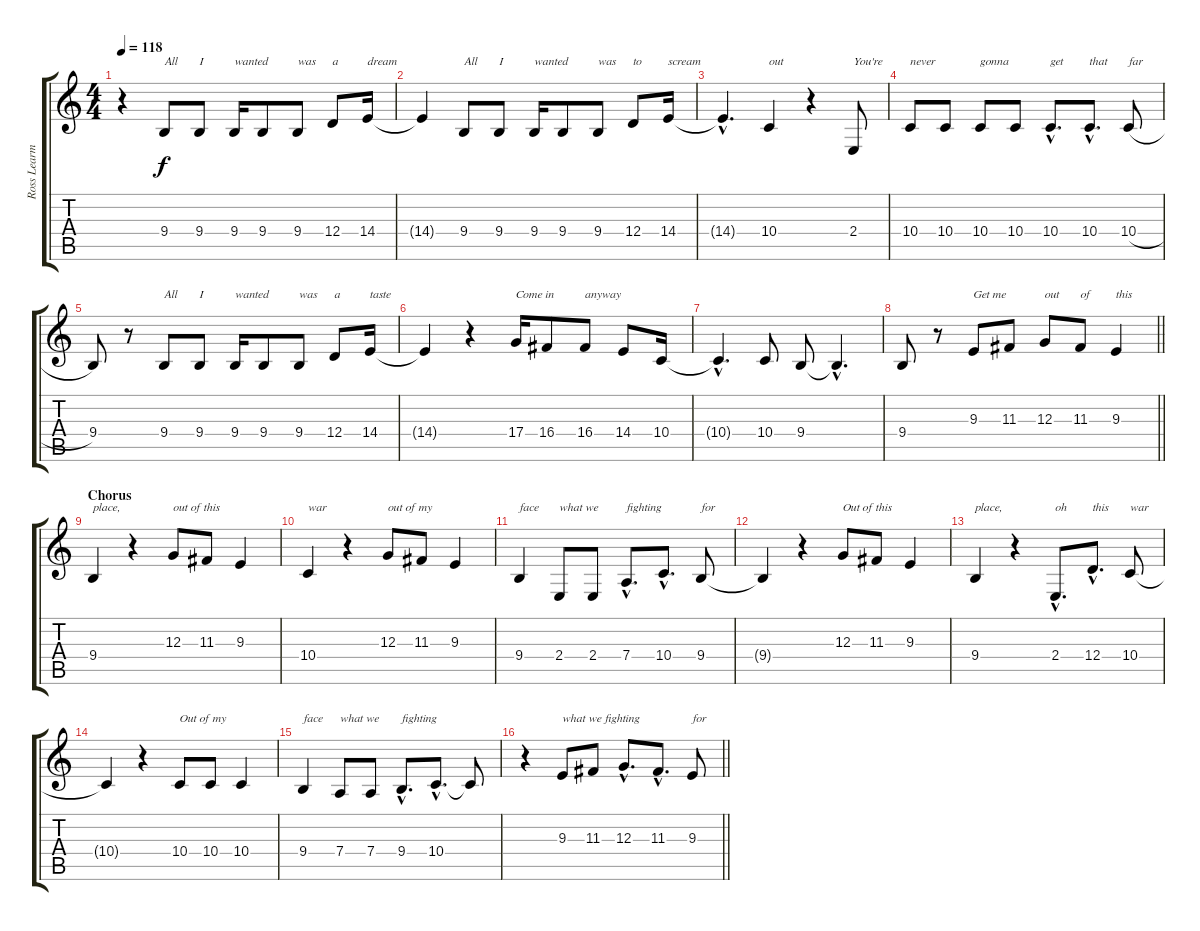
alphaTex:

\track ("Ross Learmonth (Vocals)" "Ross Learm") {instrument violin}
\staff {score tabs}
\tuning (E4 B3 G3 D3 A2 E2) {hide}
\ts (4 4)
\tempo 118
\clef g2
\ks c
r.4{dy f} 9.4.8{txt "All"} 9.4.8{txt "I"} 9.4.16{txt "wanted"} 9.4.8 9.4.8{txt "was"} 12.4.8{txt "a"} 14.4.16{txt "dream"} |
14.4{t}.4 9.4.8{txt "All"} 9.4.8{txt "I"} 9.4.16{txt "wanted"} 9.4.8 9.4.8{txt "was"} 12.4.8{txt "to"} 14.4.16{txt "scream"} |
14.4{hac t}.4{d} 10.4.4{txt "out"} r.4 2.4.8{txt "You're"} |
10.4.8{txt "never"} 10.4.8 10.4.8{txt "gonna"} 10.4.8 10.4{hac}.8{d txt "get"} 10.4{hac}.8{d txt "that"} 10.4{h}.8{txt "far"} |
9.4.8 r.8 9.4.8{txt "All"} 9.4.8{txt "I"} 9.4.16{txt "wanted"} 9.4.8 9.4.8{txt "was"} 12.4.8{txt "a"} 14.4.16{txt "taste"} |
14.4{t}.4 r.4 17.4.16{txt "Come in"} 16.4.8 16.4.8{txt "anyway"} 14.4.8 10.4.16 |
10.4{hac t}.4{d} 10.4.8 9.4.8 9.4{hac t}.4{d} |
\barLineRight lightlight
9.4.8 r.8 9.3.8{txt "Get me"} 11.3.8 12.3.8{txt "out"} 11.3.8{txt "of"} 9.3.4{txt "this"} |
\section ("" "Chorus")
9.4.4{txt "place,"} r.4 12.3.8{txt "out of this"} 11.3.8 9.3.4 |
10.4.4{txt "war"} r.4 12.3.8{txt "out of my"} 11.3.8 9.3.4 |
9.4.4{txt "face"} 2.4.8{txt "what we"} 2.4.8 7.4{hac}.8{d txt "fighting"} 10.4{hac}.8{d} 9.4.8{txt "for"} |
9.4{t}.4 r.4 12.3.8{txt "Out of this"} 11.3.8 9.3.4 |
9.4.4{txt "place,"} r.4 2.4{hac}.8{d txt "oh"} 12.4{hac}.8{d txt "this"} 10.4.8{txt "war"} |
10.4{t}.4 r.4 10.4.8{txt "Out of my"} 10.4.8 10.4.4 |
9.4.4{txt "face"} 7.4.8{txt "what we"} 7.4.8 9.4{hac}.8{d txt "fighting"} 10.4{hac}.8{d} 10.4{t}.8 |
\barLineRight lightlight
r.4 9.3.8{txt "what we fighting"} 11.3.8 12.3{hac}.8{d} 11.3{hac}.8{d} 9.3.8{txt "for"}
